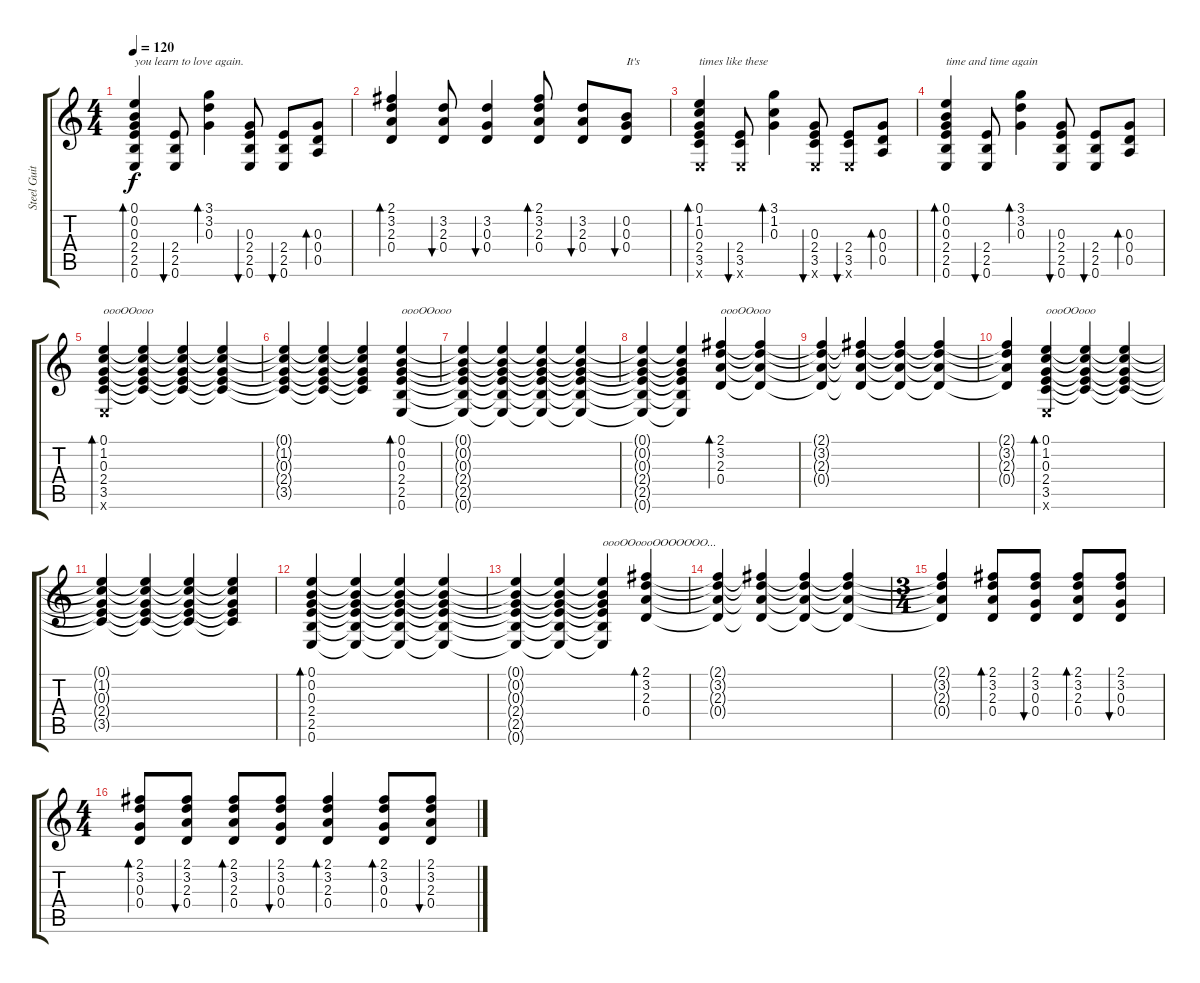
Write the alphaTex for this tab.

\track ("Steel Guitar (Center)" "Steel Guit") {instrument acousticguitarsteel}
\staff {score tabs}
\tuning (E4 B3 G3 D3 A2 E2) {hide}
\ts (4 4)
\tempo 120
\clef g2
\ks c
(0.1 0.2 0.3 2.4 2.5 0.6).4{bd 60 txt "you learn to love again." dy f} (2.4 2.5 0.6).8{bu 60} (3.1 3.2 0.3).4{bd 60} (0.3 2.4 2.5 0.6).8{bu 60} (2.4 2.5 0.6).8{bu 60} (0.3 0.4 0.5).8{bd 60} |
(2.1 3.2 2.3 0.4).4{bd 60} (3.2 2.3 0.4).8{bu 60} (3.2 0.3 0.4).4{bu 60} (2.1 3.2 2.3 0.4).8{bd 60} (3.2 2.3 0.4).8{bu 60} (0.2 0.3 0.4).8{bu 60 txt "It's"} |
(0.1 1.2 0.3 2.4 3.5 0.6{x}).4{bd 60 txt "times like these"} (2.4 3.5 0.6{x}).8{bu 60} (3.1 1.2 0.3).4{bd 60} (0.3 2.4 3.5 0.6{x}).8{bu 60} (2.4 3.5 0.6{x}).8{bu 60} (0.3 0.4 0.5).8{bd 60} |
(0.1 0.2 0.3 2.4 2.5 0.6).4{bd 60 txt "time and time again"} (2.4 2.5 0.6).8{bu 60} (3.1 3.2 0.3).4{bd 60} (0.3 2.4 2.5 0.6).8{bu 60} (2.4 2.5 0.6).8{bu 60} (0.3 0.4 0.5).8{bd 60} |
(0.1 1.2 0.3 2.4 3.5 0.6{x}).4{bd 60 txt "oooOOooo"} (0.1{t} 1.2{t} 0.3{t} 2.4{t} 3.5{t}).4 (0.1{t} 1.2{t} 0.3{t} 2.4{t} 3.5{t}).4 (0.1{t} 1.2{t} 0.3{t} 2.4{t} 3.5{t}).4 |
(0.1{t} 1.2{t} 0.3{t} 2.4{t} 3.5{t}).4 (0.1{t} 1.2{t} 0.3{t} 2.4{t} 3.5{t}).4 (0.1{t} 1.2{t} 0.3{t} 2.4{t} 3.5{t}).4 (0.1 0.2 0.3 2.4 2.5 0.6).4{bd 60 txt "oooOOooo"} |
(0.1{t} 0.2{t} 0.3{t} 2.4{t} 2.5{t} 0.6{t}).4 (0.1{t} 0.2{t} 0.3{t} 2.4{t} 2.5{t} 0.6{t}).4 (0.1{t} 0.2{t} 0.3{t} 2.4{t} 2.5{t} 0.6{t}).4 (0.1{t} 0.2{t} 0.3{t} 2.4{t} 2.5{t} 0.6{t}).4 |
(0.1{t} 0.2{t} 0.3{t} 2.4{t} 2.5{t} 0.6{t}).4 (0.1{t} 0.2{t} 0.3{t} 2.4{t} 2.5{t} 0.6{t}).4 (2.1 3.2 2.3 0.4).4{bd 60 txt "oooOOooo"} (2.1{t} 3.2{t} 2.3{t} 0.4{t}).4 |
(2.1{t} 3.2{t} 2.3{t} 0.4{t}).4 (2.1{t} 3.2{t} 2.3{t} 0.4{t}).4 (2.1{t} 3.2{t} 2.3{t} 0.4{t}).4 (2.1{t} 3.2{t} 2.3{t} 0.4{t}).4 |
(2.1{t} 3.2{t} 2.3{t} 0.4{t}).4 (0.1 1.2 0.3 2.4 3.5 0.6{x}).4{bd 60 txt "oooOOooo"} (0.1{t} 1.2{t} 0.3{t} 2.4{t} 3.5{t}).4 (0.1{t} 1.2{t} 0.3{t} 2.4{t} 3.5{t}).4 |
(0.1{t} 1.2{t} 0.3{t} 2.4{t} 3.5{t}).4 (0.1{t} 1.2{t} 0.3{t} 2.4{t} 3.5{t}).4 (0.1{t} 1.2{t} 0.3{t} 2.4{t} 3.5{t}).4 (0.1{t} 1.2{t} 0.3{t} 2.4{t} 3.5{t}).4 |
(0.1 0.2 0.3 2.4 2.5 0.6).4{bd 60} (0.1{t} 0.2{t} 0.3{t} 2.4{t} 2.5{t} 0.6{t}).4 (0.1{t} 0.2{t} 0.3{t} 2.4{t} 2.5{t} 0.6{t}).4 (0.1{t} 0.2{t} 0.3{t} 2.4{t} 2.5{t} 0.6{t}).4 |
(0.1{t} 0.2{t} 0.3{t} 2.4{t} 2.5{t} 0.6{t}).4 (0.1{t} 0.2{t} 0.3{t} 2.4{t} 2.5{t} 0.6{t}).4 (0.1{t} 0.2{t} 0.3{t} 2.4{t} 2.5{t} 0.6{t}).4{txt "oooOOoooOOOOOOO..."} (2.1 3.2 2.3 0.4).4{bd 60} |
(2.1{t} 3.2{t} 2.3{t} 0.4{t}).4 (2.1{t} 3.2{t} 2.3{t} 0.4{t}).4 (2.1{t} 3.2{t} 2.3{t} 0.4{t}).4 (2.1{t} 3.2{t} 2.3{t} 0.4{t}).4 |
\ts (3 4)
(2.1{t} 3.2{t} 2.3{t} 0.4{t}).4 (2.1 3.2 2.3 0.4).8{bd 60} (2.1 3.2 0.3 0.4).8{bu 60} (2.1 3.2 2.3 0.4).8{bd 60} (2.1 3.2 0.3 0.4).8{bu 60} |
\ts (4 4)
(2.1 3.2 0.3 0.4).8{bd 60} (2.1 3.2 2.3 0.4).8{bu 60} (2.1 3.2 2.3 0.4).8{bd 60} (2.1 3.2 0.3 0.4).8{bu 60} (2.1 3.2 2.3 0.4).4{bd 60} (2.1 3.2 0.3 0.4).8{bd 60} (2.1 3.2 2.3 0.4).8{bu 60}
